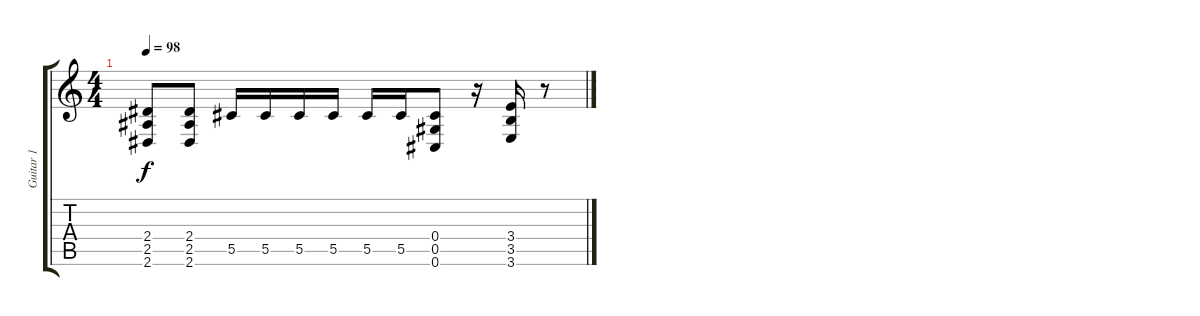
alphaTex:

\track ("Guitar 1" "Guitar 1") {instrument distortionguitar}
\staff {score tabs}
\tuning (Eb4 Bb3 Gb3 Db3 Ab2 Db2) {hide}
\ts (4 4)
\tempo 98
\clef g2
\ks c
(2.4 2.5 2.6).8{dy f} (2.4 2.5 2.6).8 5.5.16 5.5.16 5.5.16 5.5.16 5.5.16 5.5.16 (0.4 0.5 0.6).8 r.16 (3.4 3.5 3.6).16 r.8
